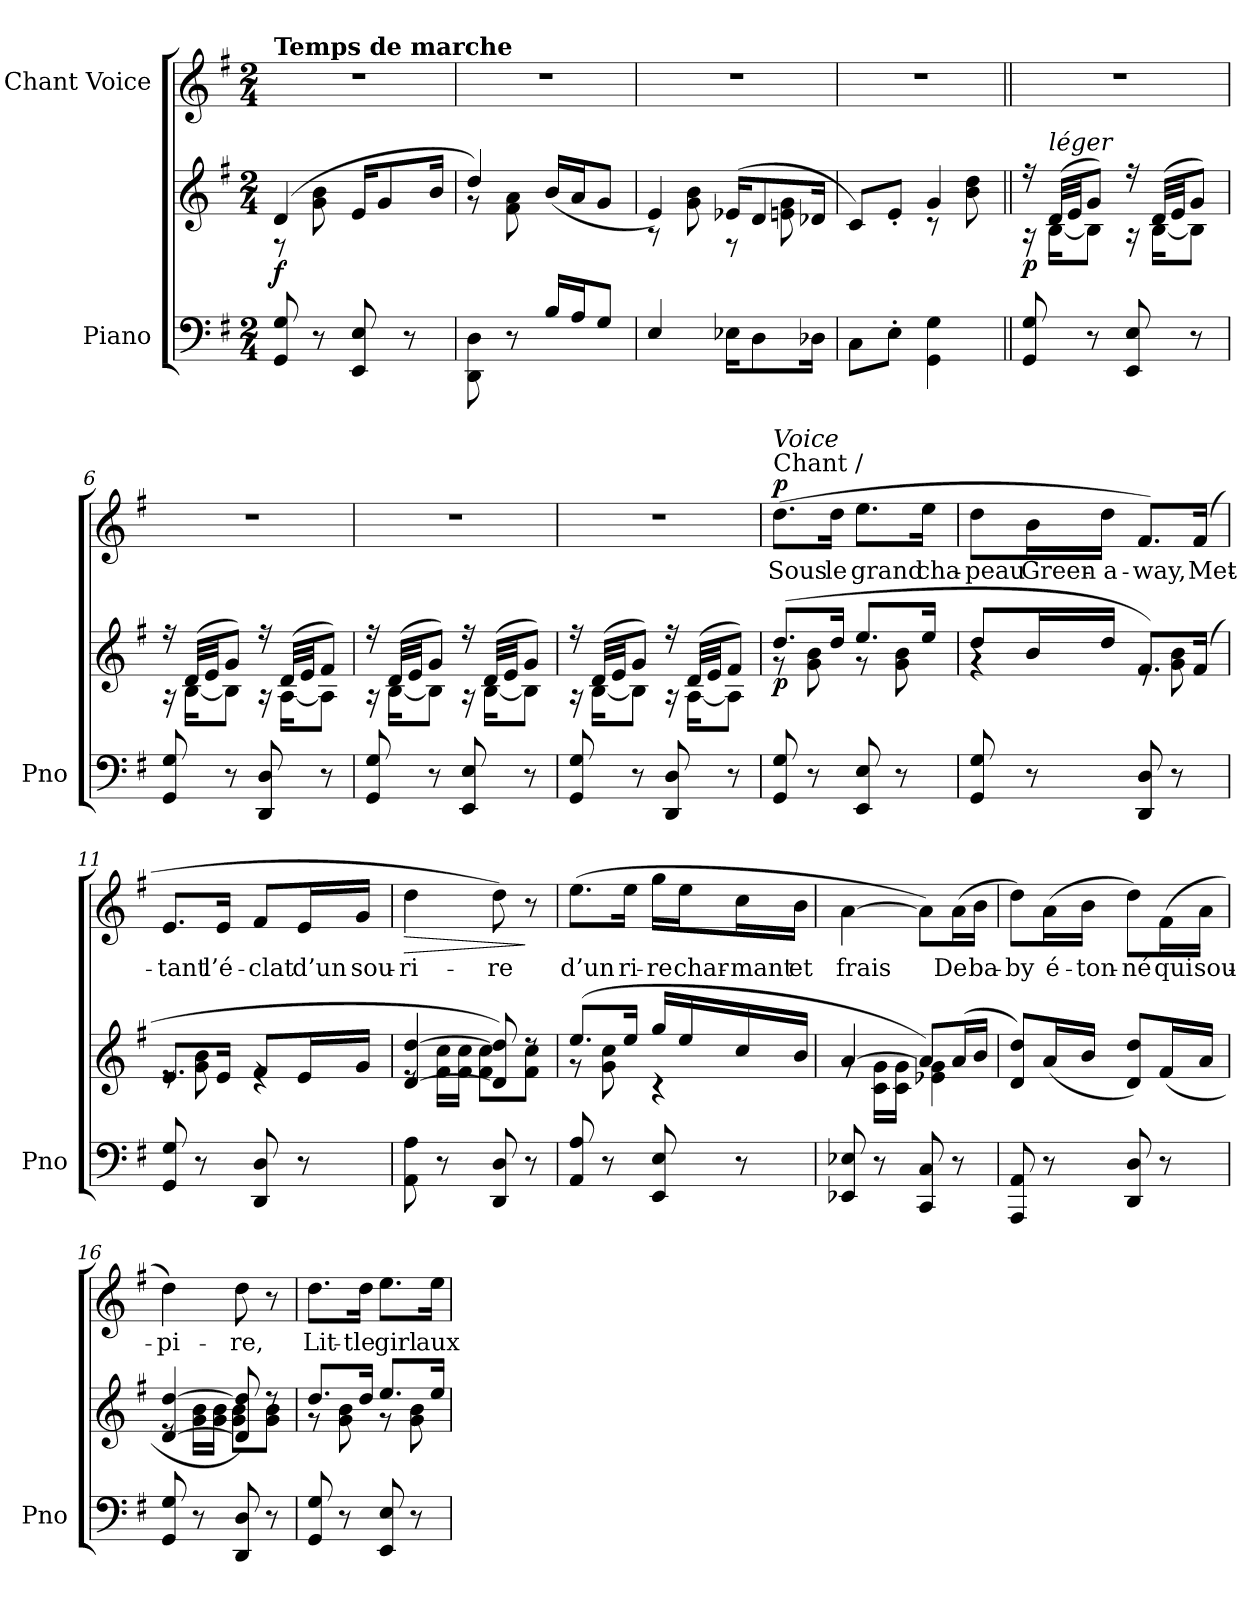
**kern	**kern	**dynam	**kern	**text	**dynam
*part2	*part2	*part2	*part1	*part1	*part1
*staff3	*staff2	*staff2/3	*staff1	*staff1	*staff1
*I"Piano	*	*	*I"Chant Voice	*	*
*I'Pno	*	*	*	*	*
*clefF4	*clefG2	*	*clefG2	*	*
*k[f#]	*k[f#]	*	*k[f#]	*	*
*M2/4	*M2/4	*	*M2/4	*	*
=1	=1	=1	=1	=1	=1
*	*^	*	*	*	*
!	!	!	!	!LO:TX:a:B:t=Temps de marche	!	!
!	!	!	!LO:DY:b	!	!	!
8GG/ 8G/	(>4d/	8r	f	2r	.	.
8r	.	8g\ 8b\	.	.	.	.
8EE/ 8E/	16e/KL	4ryy	.	.	.	.
.	8g/	.	.	.	.	.
8r	.	.	.	.	.	.
.	16b/Jk	.	.	.	.	.
=2	=2	=2	=2	=2	=2	=2
8DD\ 8D\	4dd/)	8r	.	2r	.	.
8r	.	8f#\ 8a\	.	.	.	.
16B/LL	(>16b/LL	4reyy	.	.	.	.
16A/J	16a/J	.	.	.	.	.
8G/J	8g/J	.	.	.	.	.
=3	=3	=3	=3	=3	=3	=3
4E/	4e/)	8r	.	2r	.	.
.	.	8g\ 8b\	.	.	.	.
16E-X\KL	(>16e-X/KL	8r	.	.	.	.
8D\	8d/	.	.	.	.	.
.	.	8en\ 8g\	.	.	.	.
16D-X\Jk	16d-X/Jk	.	.	.	.	.
=4	=4	=4	=4	=4	=4	=4
8C\L	8c/L)	4ryy	.	2r	.	.
8E'\J	8e'/J	.	.	.	.	.
4GG\ 4G\	4g/	8r	.	.	.	.
.	.	8b\ 8dd\	.	.	.	.
!!LO:LB:g=z
=5||	=5||	=5||	=5||	=5||	=5||	=5||
!	!	!	!LO:DY:b	!	!	!
8GG/ 8G/	16r	16r	p	2r	.	.
!	!LO:TX:a:i:t=léger	!	!	!	!	!
.	(>32d/LLL	[16B\KL	.	.	.	.
.	32e/JJ	.	.	.	.	.
8r	8g/J)	8B\J]	.	.	.	.
8EE/ 8E/	16r	16r	.	.	.	.
.	(>32d/LLL	[16B\KL	.	.	.	.
.	32e/JJ	.	.	.	.	.
8r	8g/J)	8B\J]	.	.	.	.
=6	=6	=6	=6	=6	=6	=6
8GG/ 8G/	16r	16r	.	2r	.	.
.	(>32d/LLL	[16B\KL	.	.	.	.
.	32e/JJ	.	.	.	.	.
8r	8g/J)	8B\J]	.	.	.	.
8DD/ 8D/	16r	16r	.	.	.	.
.	(>32d/LLL	[16A\KL	.	.	.	.
.	32e/JJ	.	.	.	.	.
8r	8f#/J)	8A\J]	.	.	.	.
=7	=7	=7	=7	=7	=7	=7
8GG/ 8G/	16r	16r	.	2r	.	.
.	(>32d/LLL	[16B\KL	.	.	.	.
.	32e/JJ	.	.	.	.	.
8r	8g/J)	8B\J]	.	.	.	.
8EE/ 8E/	16r	16r	.	.	.	.
.	(>32d/LLL	[16B\KL	.	.	.	.
.	32e/JJ	.	.	.	.	.
8r	8g/J)	8B\J]	.	.	.	.
=8	=8	=8	=8	=8	=8	=8
8GG/ 8G/	16r	16r	.	2r	.	.
.	(>32d/LLL	[16B\KL	.	.	.	.
.	32e/JJ	.	.	.	.	.
8r	8g/J)	8B\J]	.	.	.	.
8DD/ 8D/	16r	16r	.	.	.	.
.	(>32d/LLL	[16A\KL	.	.	.	.
.	32e/JJ	.	.	.	.	.
8r	8f#/J)	8A\J]	.	.	.	.
!!LO:LB:g=z
=9	=9	=9	=9	=9	=9	=9
!	!	!	!	!LO:TX:a:t=Chant /	!	!
!	!	!	!	!LO:TX:a:i:t=Voice	!	!
!	!	!	!LO:DY:b	!	!LO:LY:b	!LO:DY:a
8GG/ 8G/	(>8.dd/L	8r	p	(>8.dd\L	Sous	p
8r	.	8g\ 8b\	.	.	.	.
!	!	!	!	!	!LO:LY:b	!
.	16dd/Jk	.	.	16dd\Jk	le	.
!	!	!	!	!	!LO:LY:b	!
8EE/ 8E/	8.ee/L	8r	.	8.ee\L	grand	.
8r	.	8g\ 8b\	.	.	.	.
!	!	!	!	!	!LO:LY:b	!
.	16ee/Jk	.	.	16ee\Jk	cha-	.
=10	=10	=10	=10	=10	=10	=10
!	!	!	!	!	!LO:LY:b	!
8GG/ 8G/	8dd/L	4rg	.	8dd\L	-peau	.
!	!	!	!	!	!LO:LY:b	!
8r	16b/L	.	.	16b\L	Green-	.
!	!	!	!	!	!LO:LY:b	!
.	16dd/JJ	.	.	16dd\JJ	-a-	.
!	!	!	!	!	!LO:LY:b	!
8DD/ 8D/	8.f#/L)	8re	.	8.f#/L)	-way,	.
8r	.	8g\ 8b\	.	.	.	.
!	!	!	!	!	!LO:LY:b	!
.	(>16f#/Jk	.	.	(>16f#/Jk	Met-	.
=11	=11	=11	=11	=11	=11	=11
!	!	!	!	!	!LO:LY:b	!
8GG/ 8G/	8.e/L	8re	.	8.e/L	-tant	.
8r	.	8g\ 8b\	.	.	.	.
!	!	!	!	!	!LO:LY:b	!
.	16e/Jk	.	.	16e/Jk	l’é-	.
!	!	!	!	!	!LO:LY:b	!
8DD/ 8D/	8f#/L	4re	.	8f#/L	-clat	.
!	!	!	!	!	!LO:LY:b	!
8r	16e/L	.	.	16e/L	d’un	.
!	!	!	!	!	!LO:LY:b	!
.	16g/JJ	.	.	16g/JJ	sou-	.
=12	=12	=12	=12	=12	=12	=12
!	!	!	!	!	!LO:LY:b	!LO:HP:b
8AA\ 8A\	[4d/ [4dd/	8re	.	4dd\	-ri-	>
8r	.	16f#\ 16cc\LL	.	.	.	.
.	.	16f#\ 16cc\JJ	.	.	.	.
!	!	!	!	!	!LO:LY:b	!
8DD/ 8D/	8d/] 8dd/])	8f#\ 8cc\L	.	8dd\)	-re	.
8r	8rdd	8f#\ 8cc\J	.	8r	.	]
!!LO:LB:g=z
=13	=13	=13	=13	=13	=13	=13
!	!	!	!	!	!LO:LY:b	!
8AA/ 8A/	(>8.ee/L	8r	.	(>8.ee\L	d’un	.
8r	.	8g\ 8cc\	.	.	.	.
!	!	!	!	!	!LO:LY:b	!
.	16ee/Jk	.	.	16ee\Jk	ri-	.
!	!	!	!	!	!LO:LY:b	!
8EE/ 8E/	16gg/LL	4r	.	16gg\LL	-re	.
!	!	!	!	!	!LO:LY:b	!
.	16ee/	.	.	16ee\J	char-	.
!	!	!	!	!	!LO:LY:b	!
8r	16cc/	.	.	16cc\L	-mant	.
!	!	!	!	!	!LO:LY:b	!
.	16b/JJ	.	.	16b\JJ	et	.
=14	=14	=14	=14	=14	=14	=14
!	!	!	!	!	!LO:LY:b	!
8EE-X/ 8E-X/	[4a/	8rg	.	[4a\	frais	.
8r	.	16c\ 16g\LL	.	.	.	.
.	.	16c\ 16g\JJ	.	.	.	.
8CC/ 8C/	8a/L])	4e-X\ 4g\	.	8a\L])	.	.
!	!	!	!	!	!LO:LY:b	!
8r	(>16a/L	.	.	(>16a\L	De	.
!	!	!	!	!	!LO:LY:b	!
.	16b/JJ	.	.	16b\JJ	ba-	.
*	*v	*v	*	*	*	*
=15	=15	=15	=15	=15	=15
!	!	!	!	!LO:LY:b	!
8AAA/ 8AA/	8d/ 8dd/L)	.	8dd\L)	-by	.
!	!	!	!	!LO:LY:b	!
8r	(>16a/L	.	(>16a\L	é-	.
!	!	!	!	!LO:LY:b	!
.	16b/JJ	.	16b\JJ	-ton-	.
!	!	!	!	!LO:LY:b	!
8DD/ 8D/	8d/ 8dd/L)	.	8dd\L)	-né	.
!	!	!	!	!LO:LY:b	!
8r	(>16f#/L	.	(>16f#\L	qui	.
!	!	!	!	!LO:LY:b	!
.	16a/JJ	.	16a\JJ	sou-	.
=16	=16	=16	=16	=16	=16
*	*^	*	*	*	*
!	!	!	!	!	!LO:LY:b	!
8GG/ 8G/	[4d/ [4dd/	8re	.	4dd\)	-pi-	.
8r	.	16g\ 16b\LL	.	.	.	.
.	.	16g\ 16b\JJ	.	.	.	.
!	!	!	!	!	!LO:LY:b	!
8DD/ 8D/	8d/] 8dd/])	8g\ 8b\L	.	8dd\	-re,	.
8r	8rdd	8g\ 8b\J	.	8r	.	.
!!LO:PB:g=z
=17	=17	=17	=17	=17	=17	=17
!	!	!	!	!	!LO:LY:b	!
8GG/ 8G/	8.dd/L	8r	.	8.dd\L	Lit-	.
8r	.	8g\ 8b\	.	.	.	.
!	!	!	!	!	!LO:LY:b	!
.	16dd/Jk	.	.	16dd\Jk	-tle	.
!	!	!	!	!	!LO:LY:b	!
8EE/ 8E/	8.ee/L	8r	.	8.ee\L	girl	.
8r	.	8g\ 8b\	.	.	.	.
!	!	!	!	!	!LO:LY:b	!
.	16ee/Jk	.	.	16ee\Jk	aux	.
*	*v	*v	*	*	*	*
=	=	=	=	=	=
*-	*-	*-	*-	*-	*-
